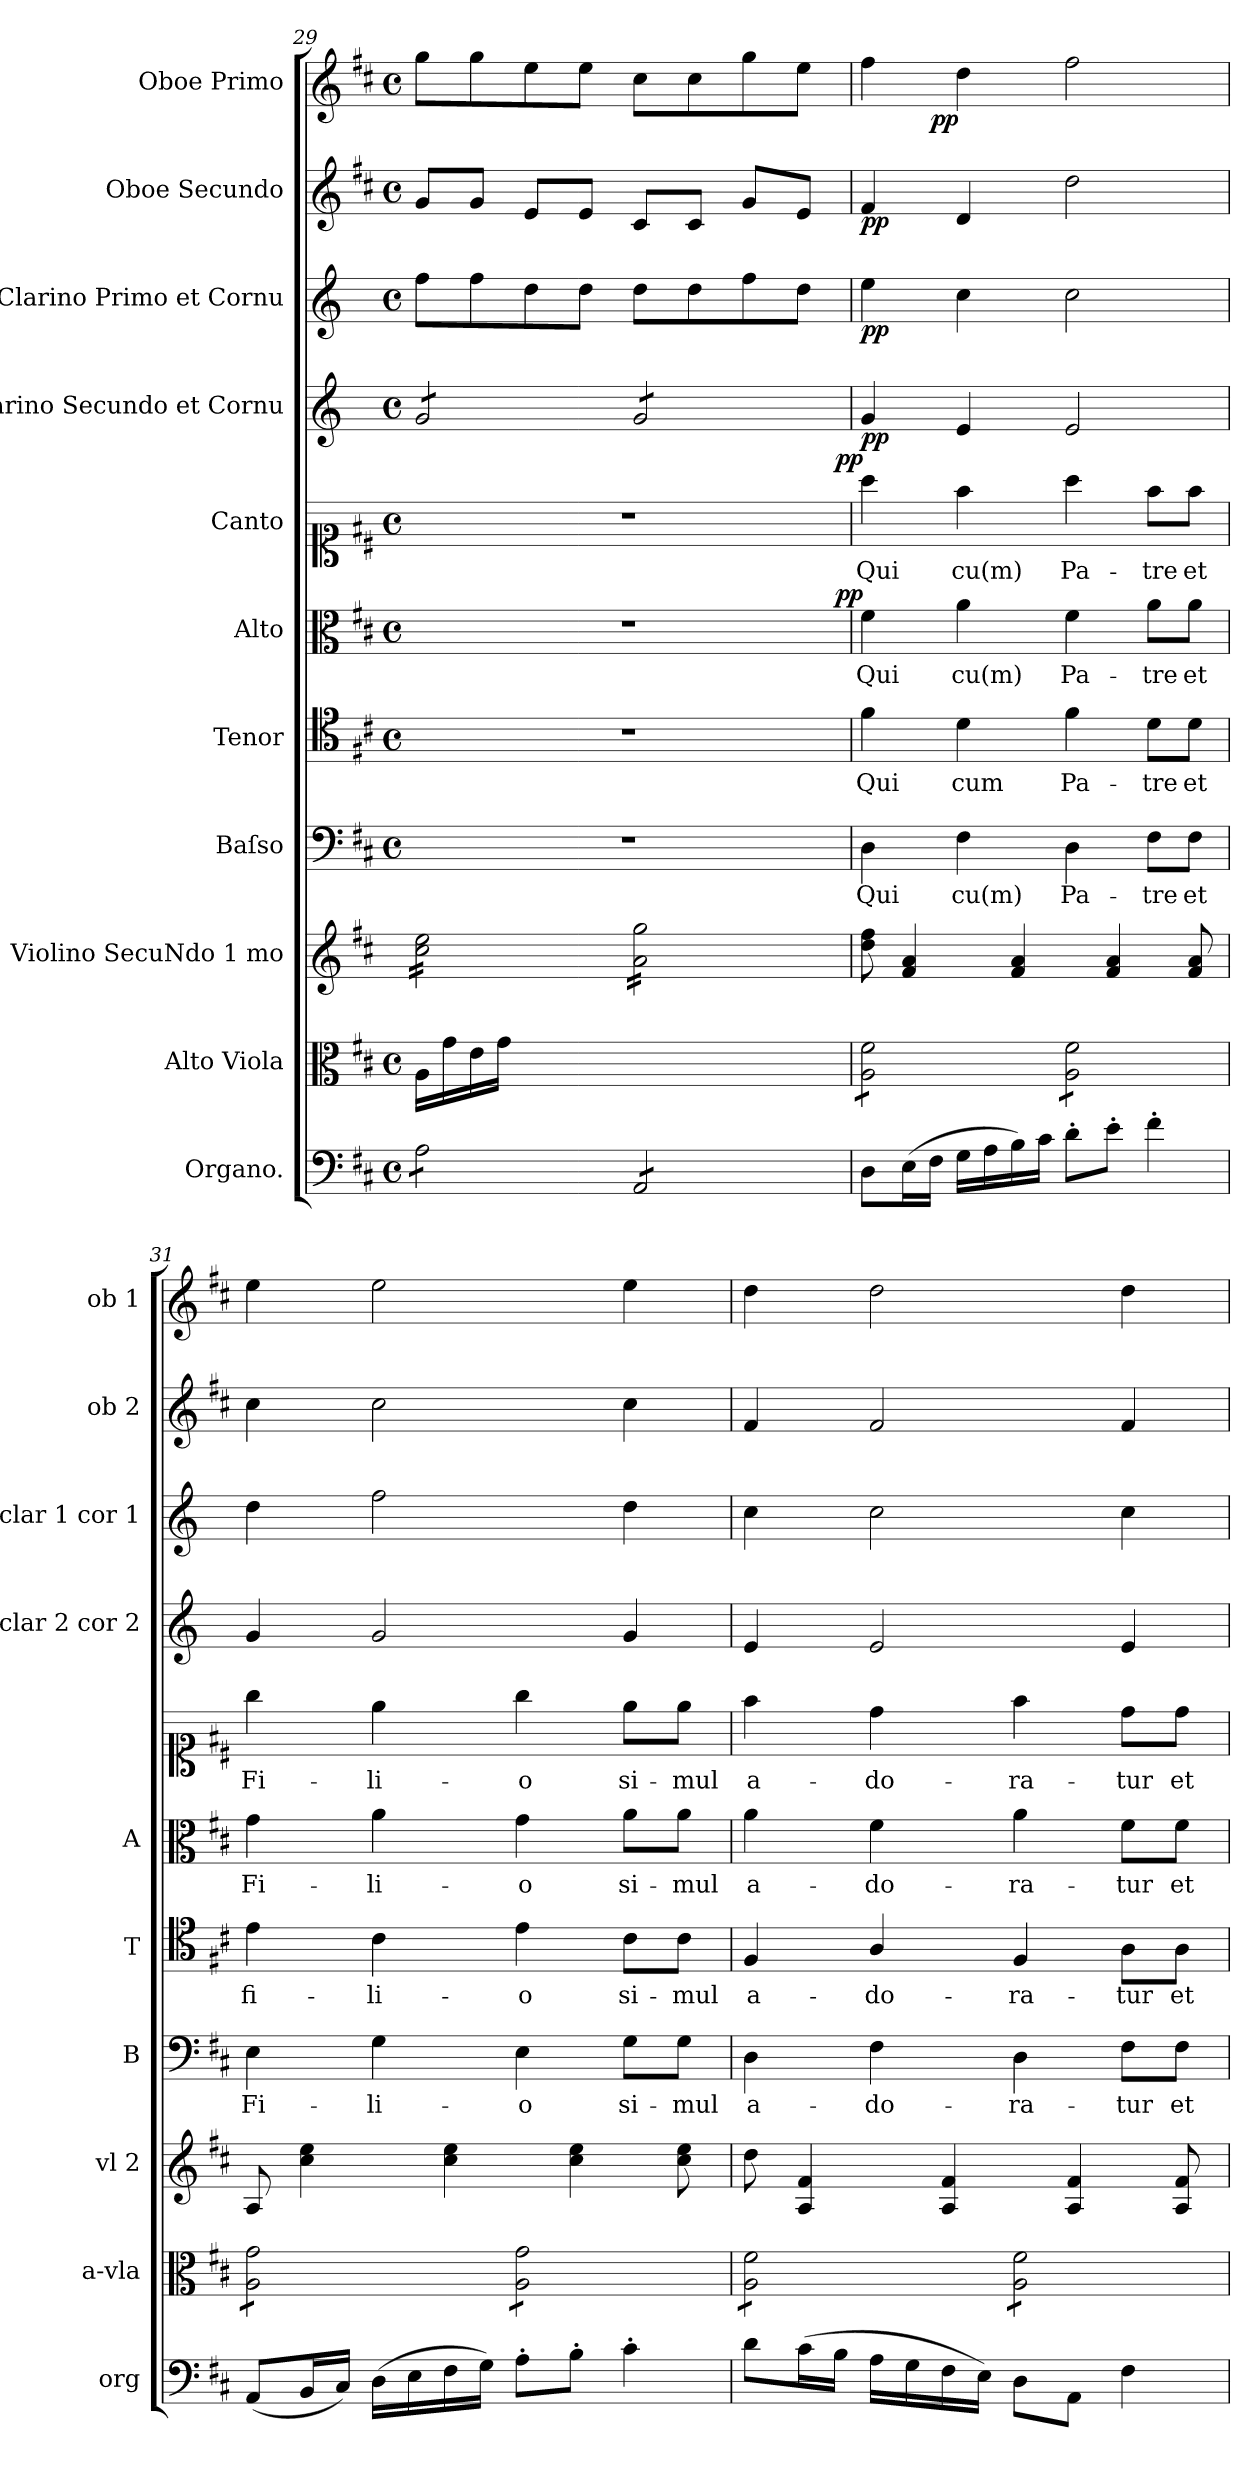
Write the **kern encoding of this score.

**kern	**dynam	**kern	**kern	**kern	**text	**kern	**text	**kern	**text	**dynam	**kern	**text	**dynam	**kern	**dynam	**kern	**dynam	**kern	**dynam	**kern	**dynam
*part11	*part11	*part10	*part9	*part8	*part8	*part7	*part7	*part6	*part6	*part6	*part5	*part5	*part5	*part4	*part4	*part3	*part3	*part2	*part2	*part1	*part1
*staff11	*staff11	*staff10	*staff9	*staff8	*staff8	*staff7	*staff7	*staff6	*staff6	*staff6	*staff5	*staff5	*staff5	*staff4	*staff4	*staff3	*staff3	*staff2	*staff2	*staff1	*staff1
*I"Organo.	*	*I"Alto Viola	*I"Violino SecuNdo 1 mo	*I"Baſso	*	*I"Tenor	*	*I"Alto	*	*	*I"Canto	*	*	*I"Clarino Secundo et Cornu	*	*I"Clarino Primo et Cornu	*	*I"Oboe Secundo	*	*I"Oboe Primo	*
*I'org	*	*I'a-vla	*I'vl 2	*I'B	*	*I'T	*	*I'A	*	*	*	*	*	*I'clar 2 cor 2	*	*I'clar 1 cor 1	*	*I'ob 2	*	*I'ob 1	*
*clefF4	*	*clefC3	*clefG2	*clefF4	*	*clefC4	*	*clefC3	*	*	*clefC1	*	*	*clefG2	*	*clefG2	*	*clefG2	*	*clefG2	*
*	*	*	*	*	*	*	*	*	*	*	*	*	*	*ITrd6c10	*	*ITrd6c10	*	*	*	*	*
*k[f#c#]	*	*k[f#c#]	*k[f#c#]	*k[f#c#]	*	*k[f#c#]	*	*k[f#c#]	*	*	*k[f#c#]	*	*	*k[f#c#]	*	*k[f#c#]	*	*k[f#c#]	*	*k[f#c#]	*
*D:	*	*D:	*D:	*D:	*	*D:	*	*D:	*	*	*D:	*	*	*D:	*	*D:	*	*D:	*	*D:	*
*M4/4	*	*M4/4	*	*M4/4	*	*M4/4	*	*M4/4	*	*	*M4/4	*	*	*M4/4	*	*M4/4	*	*M4/4	*	*M4/4	*
*met(c)	*	*met(c)	*	*met(c)	*	*met(c)	*	*met(c)	*	*	*met(c)	*	*	*met(c)	*	*met(c)	*	*met(c)	*	*met(c)	*
=29	=29	=29	=29	=29	=29	=29	=29	=29	=29	=29	=29	=29	=29	=29	=29	=29	=29	=29	=29	=29	=29
*tremolo	*	*	*	*	*	*	*	*	*	*	*	*	*	*	*	*	*	*	*	*	*
*	*	*	*tremolo	*	*	*	*	*	*	*	*	*	*	*	*	*	*	*	*	*	*
*	*	*	*	*	*	*	*	*	*	*	*	*	*	*tremolo	*	*	*	*	*	*	*
8A\L	.	16A\LL	16cc#\ 16ee\LL	1r	.	1r	.	1r	.	.	1r	.	.	8A/L	.	8g\L	.	8g/L	.	8gg\L	.
.	.	16g\	16cc#\ 16ee\	.	.	.	.	.	.	.	.	.	.	.	.	.	.	.	.	.	.
8A\	.	16e\	16cc#\ 16ee\	.	.	.	.	.	.	.	.	.	.	8A/	.	8g\	.	8g/J	.	8gg\	.
.	.	16g\JJ	16cc#\ 16ee\	.	.	.	.	.	.	.	.	.	.	.	.	.	.	.	.	.	.
8A\	.	16A\LLyy	16cc#\ 16ee\	.	.	.	.	.	.	.	.	.	.	8A/	.	8e\	.	8e/L	.	8ee\	.
.	.	16g\yy	16cc#\ 16ee\	.	.	.	.	.	.	.	.	.	.	.	.	.	.	.	.	.	.
8A\J	.	16e\yy	16cc#\ 16ee\	.	.	.	.	.	.	.	.	.	.	8A/J	.	8e\J	.	8e/J	.	8ee\J	.
.	.	16g\JJyy	16cc#\ 16ee\JJ	.	.	.	.	.	.	.	.	.	.	.	.	.	.	.	.	.	.
!	!LO:DY:rj	!	!	!	!	!	!	!	!	!	!	!	!	!	!	!	!	!	!	!	!
8AA/L	po	16A\LLyy	16a\ 16gg\LL	.	.	.	.	.	.	.	.	.	.	8A/L	.	8e\L	.	8c#/L	.	8cc#\L	.
.	.	16g\yy	16a\ 16gg\	.	.	.	.	.	.	.	.	.	.	.	.	.	.	.	.	.	.
8AA/	.	16e\yy	16a\ 16gg\	.	.	.	.	.	.	.	.	.	.	8A/	.	8e\	.	8c#/J	.	8cc#\	.
.	.	16g\JJyy	16a\ 16gg\	.	.	.	.	.	.	.	.	.	.	.	.	.	.	.	.	.	.
8AA/	.	16A\LLyy	16a\ 16gg\	.	.	.	.	.	.	.	.	.	.	8A/	.	8g\	.	8g/L	.	8gg\	.
.	.	16g\yy	16a\ 16gg\	.	.	.	.	.	.	.	.	.	.	.	.	.	.	.	.	.	.
8AA/J	.	16e\yy	16a\ 16gg\	.	.	.	.	.	.	.	.	.	.	8A/J	.	8e\J	.	8e/J	.	8ee\J	.
*	*	*	*	*	*	*	*	*	*	*	*	*	*	*Xtremolo	*	*	*	*	*	*	*
*Xtremolo	*	*	*	*	*	*	*	*	*	*	*	*	*	*	*	*	*	*	*	*	*
.	.	16g\JJyy	16a\ 16gg\JJ	.	.	.	.	.	.	.	.	.	.	.	.	.	.	.	.	.	.
*	*	*	*Xtremolo	*	*	*	*	*	*	*	*	*	*	*	*	*	*	*	*	*	*
=30	=30	=30	=30	=30	=30	=30	=30	=30	=30	=30	=30	=30	=30	=30	=30	=30	=30	=30	=30	=30	=30
!	!	!	!	!	!	!	!	!	!	!LO:DY:a:rj	!	!	!LO:DY:b:rj	!	!	!	!	!	!	!	!
*	*	*tremolo	*	*	*	*	*	*	*	*	*	*	*	*	*	*	*	*	*	*	*
8D\L	.	8A\ 8f#\L	8dd\ 8ff#\	4D\	Qui	4f#\	Qui	4f#\	Qui	pp.	4aa\	Qui	pp.	4A/	pp.	4f#\	pp.	4f#/	pp.	4ff#\	.
(16E\L	.	8A\ 8f#\	4f#/ 4a/	.	.	.	.	.	.	.	.	.	.	.	.	.	.	.	.	.	.
16F#\JJ	.	.	.	.	.	.	.	.	.	.	.	.	.	.	.	.	.	.	.	.	.
!	!	!	!	!	!	!	!	!	!	!	!	!	!	!	!	!	!	!	!	!	!LO:DY:rj
16G\LL	.	8A\ 8f#\	.	4F#\	cu(m)	4d\	cum	4a\	cu(m)	.	4ff#\	cu(m)	.	4F#/	.	4d\	.	4d/	.	4dd\	pp
16A\	.	.	.	.	.	.	.	.	.	.	.	.	.	.	.	.	.	.	.	.	.
16B\)	.	8A\ 8f#\J	4f#/ 4a/	.	.	.	.	.	.	.	.	.	.	.	.	.	.	.	.	.	.
16c#\JJ	.	.	.	.	.	.	.	.	.	.	.	.	.	.	.	.	.	.	.	.	.
8d'\L	.	8A\ 8f#\L	.	4D\	Pa-	4f#\	Pa-	4f#\	Pa-	.	4aa\	Pa-	.	2F#/	.	2d\	.	2dd\	.	2ff#\	.
8e'\J	.	8A\ 8f#\	4f#/ 4a/	.	.	.	.	.	.	.	.	.	.	.	.	.	.	.	.	.	.
4f#'\	.	8A\ 8f#\	.	8F#\L	-tre	8d\L	-tre	8a\L	-tre	.	8ff#\L	-tre	.	.	.	.	.	.	.	.	.
.	.	8A\ 8f#\J	8f#/ 8a/	8F#\J	et	8d\J	et	8a\J	et	.	8ff#\J	et	.	.	.	.	.	.	.	.	.
=31	=31	=31	=31	=31	=31	=31	=31	=31	=31	=31	=31	=31	=31	=31	=31	=31	=31	=31	=31	=31	=31
(<8AA/L	.	8A\ 8g\L	8A/	4E\	Fi-	4e\	fi-	4g\	Fi-	.	4gg\	Fi-	.	4A/	.	4e\	.	4cc#\	.	4ee\	.
16BB/L	.	8A\ 8g\	4cc#\ 4ee\	.	.	.	.	.	.	.	.	.	.	.	.	.	.	.	.	.	.
16C#/JJ)	.	.	.	.	.	.	.	.	.	.	.	.	.	.	.	.	.	.	.	.	.
(16D\LL	.	8A\ 8g\	.	4G\	-li-	4c#\	-li-	4a\	-li-	.	4ee\	-li-	.	2A/	.	2g\	.	2cc#\	.	2ee\	.
16E\	.	.	.	.	.	.	.	.	.	.	.	.	.	.	.	.	.	.	.	.	.
16F#\	.	8A\ 8g\J	4cc#\ 4ee\	.	.	.	.	.	.	.	.	.	.	.	.	.	.	.	.	.	.
16G\JJ)	.	.	.	.	.	.	.	.	.	.	.	.	.	.	.	.	.	.	.	.	.
8A'\L	.	8A\ 8g\L	.	4E\	-o	4e\	-o	4g\	-o	.	4gg\	-o	.	.	.	.	.	.	.	.	.
8B'\J	.	8A\ 8g\	4cc#\ 4ee\	.	.	.	.	.	.	.	.	.	.	.	.	.	.	.	.	.	.
4c#'\	.	8A\ 8g\	.	8G\L	si-	8c#\L	si-	8a\L	si-	.	8ee\L	si-	.	4A/	.	4e\	.	4cc#\	.	4ee\	.
.	.	8A\ 8g\J	8cc#\ 8ee\	8G\J	-mul	8c#\J	-mul	8a\J	-mul	.	8ee\J	-mul	.	.	.	.	.	.	.	.	.
=32	=32	=32	=32	=32	=32	=32	=32	=32	=32	=32	=32	=32	=32	=32	=32	=32	=32	=32	=32	=32	=32
8d\L	.	8A\ 8f#\L	8dd\	4D\	a-	4F#/	a-	4a\	a-	.	4ff#\	a-	.	4F#/	.	4d\	.	4f#/	.	4dd\	.
(16c#\L	.	8A\ 8f#\	4A/ 4f#/	.	.	.	.	.	.	.	.	.	.	.	.	.	.	.	.	.	.
16B\JJ	.	.	.	.	.	.	.	.	.	.	.	.	.	.	.	.	.	.	.	.	.
16A\LL	.	8A\ 8f#\	.	4F#\	-do-	4A/	-do-	4f#\	-do-	.	4dd\	-do-	.	2F#/	.	2d\	.	2f#/	.	2dd\	.
16G\	.	.	.	.	.	.	.	.	.	.	.	.	.	.	.	.	.	.	.	.	.
16F#\	.	8A\ 8f#\J	4A/ 4f#/	.	.	.	.	.	.	.	.	.	.	.	.	.	.	.	.	.	.
16E\JJ)	.	.	.	.	.	.	.	.	.	.	.	.	.	.	.	.	.	.	.	.	.
8D\L	.	8A\ 8f#\L	.	4D\	-ra-	4F#/	-ra-	4a\	-ra-	.	4ff#\	-ra-	.	.	.	.	.	.	.	.	.
8AA\J	.	8A\ 8f#\	4A/ 4f#/	.	.	.	.	.	.	.	.	.	.	.	.	.	.	.	.	.	.
4F#\	.	8A\ 8f#\	.	8F#\L	-tur	8A\L	-tur	8f#\L	-tur	.	8dd\L	-tur	.	4F#/	.	4d\	.	4f#/	.	4dd\	.
.	.	8A\ 8f#\J	8A/ 8f#/	8F#\J	et	8A\J	et	8f#\J	et	.	8dd\J	et	.	.	.	.	.	.	.	.	.
*	*	*Xtremolo	*	*	*	*	*	*	*	*	*	*	*	*	*	*	*	*	*	*	*
=	=	=	=	=	=	=	=	=	=	=	=	=	=	=	=	=	=	=	=	=	=
*-	*-	*-	*-	*-	*-	*-	*-	*-	*-	*-	*-	*-	*-	*-	*-	*-	*-	*-	*-	*-	*-
